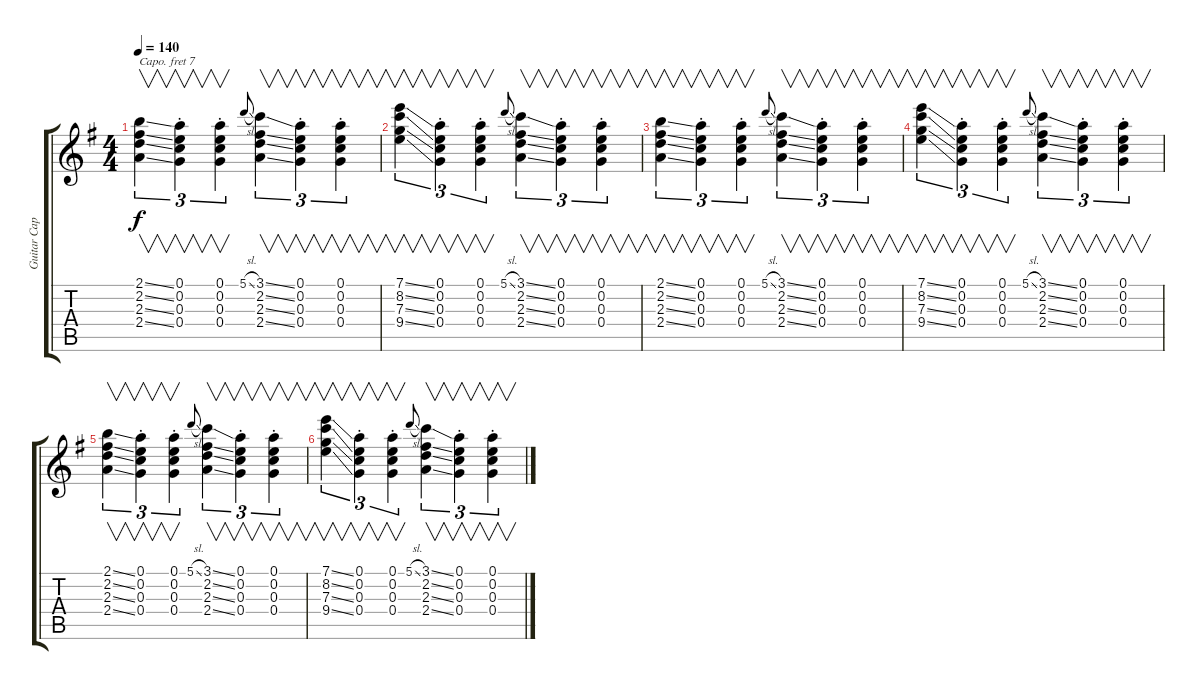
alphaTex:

\track ("Guitar Capo 7" "Guitar Cap") {instrument electricguitarjazz}
\staff {score tabs}
\capo 7
\tuning (D4 A3 F3 C3 G2 D2) {hide}
\ts (4 4)
\tempo 140
\clef g2
\ks g
(2.1{ss} 2.2{ss} 2.3{ss} 2.4{ss}).4{v tu (3 2) dy f} (0.1{st} 0.2{st} 0.3{st} 0.4{st}).4{v tu (3 2)} (0.1{st} 0.2{st} 0.3{st} 0.4{st}).4{v tu (3 2)} 5.1{sl}.8{gr onbeat} (3.1{ss} 2.2{ss} 2.3{ss} 2.4{ss}).4{v tu (3 2)} (0.1{st} 0.2{st} 0.3{st} 0.4{st}).4{v tu (3 2)} (0.1{st} 0.2{st} 0.3{st} 0.4{st}).4{v tu (3 2)} |
(7.1{ss} 8.2{ss} 7.3{ss} 9.4{ss}).4{v tu (3 2)} (0.1{st} 0.2{st} 0.3{st} 0.4{st}).4{v tu (3 2)} (0.1{st} 0.2{st} 0.3{st} 0.4{st}).4{v tu (3 2)} 5.1{sl}.8{gr onbeat} (3.1{ss} 2.2{ss} 2.3{ss} 2.4{ss}).4{v tu (3 2)} (0.1{st} 0.2{st} 0.3{st} 0.4{st}).4{v tu (3 2)} (0.1{st} 0.2{st} 0.3{st} 0.4{st}).4{v tu (3 2)} |
(2.1{ss} 2.2{ss} 2.3{ss} 2.4{ss}).4{v tu (3 2)} (0.1{st} 0.2{st} 0.3{st} 0.4{st}).4{v tu (3 2)} (0.1{st} 0.2{st} 0.3{st} 0.4{st}).4{v tu (3 2)} 5.1{sl}.8{gr onbeat} (3.1{ss} 2.2{ss} 2.3{ss} 2.4{ss}).4{v tu (3 2)} (0.1{st} 0.2{st} 0.3{st} 0.4{st}).4{v tu (3 2)} (0.1{st} 0.2{st} 0.3{st} 0.4{st}).4{v tu (3 2)} |
(7.1{ss} 8.2{ss} 7.3{ss} 9.4{ss}).4{v tu (3 2)} (0.1{st} 0.2{st} 0.3{st} 0.4{st}).4{v tu (3 2)} (0.1{st} 0.2{st} 0.3{st} 0.4{st}).4{v tu (3 2)} 5.1{sl}.8{gr onbeat} (3.1{ss} 2.2{ss} 2.3{ss} 2.4{ss}).4{v tu (3 2)} (0.1{st} 0.2{st} 0.3{st} 0.4{st}).4{v tu (3 2)} (0.1{st} 0.2{st} 0.3{st} 0.4{st}).4{v tu (3 2)} |
(2.1{ss} 2.2{ss} 2.3{ss} 2.4{ss}).4{v tu (3 2)} (0.1{st} 0.2{st} 0.3{st} 0.4{st}).4{v tu (3 2)} (0.1{st} 0.2{st} 0.3{st} 0.4{st}).4{v tu (3 2)} 5.1{sl}.8{gr onbeat} (3.1{ss} 2.2{ss} 2.3{ss} 2.4{ss}).4{v tu (3 2)} (0.1{st} 0.2{st} 0.3{st} 0.4{st}).4{v tu (3 2)} (0.1{st} 0.2{st} 0.3{st} 0.4{st}).4{v tu (3 2)} |
(7.1{ss} 8.2{ss} 7.3{ss} 9.4{ss}).4{v tu (3 2)} (0.1{st} 0.2{st} 0.3{st} 0.4{st}).4{v tu (3 2)} (0.1{st} 0.2{st} 0.3{st} 0.4{st}).4{v tu (3 2)} 5.1{sl}.8{gr onbeat} (3.1{ss} 2.2{ss} 2.3{ss} 2.4{ss}).4{v tu (3 2)} (0.1{st} 0.2{st} 0.3{st} 0.4{st}).4{v tu (3 2)} (0.1{st} 0.2{st} 0.3{st} 0.4{st}).4{v tu (3 2)}
